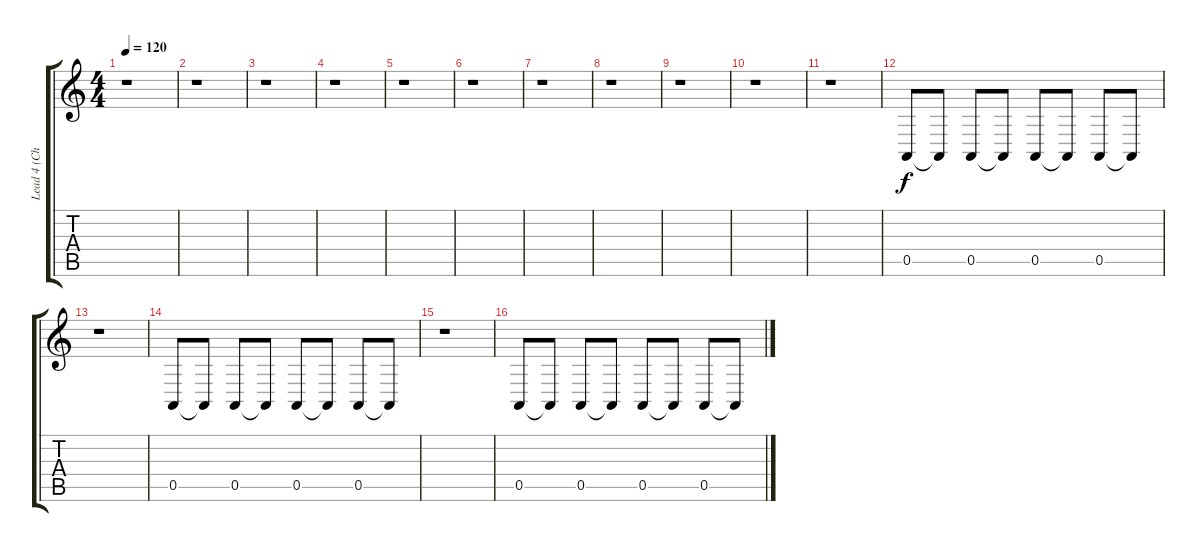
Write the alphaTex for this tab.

\track ("Lead 4 (Chiff Lead)" "Lead 4 (Ch") {instrument lead4chiff}
\staff {score tabs}
\tuning (E4 B3 G3 D3 A2 E2) {hide}
\ts (4 4)
\tempo 120
\clef g2
\ks c
r.1{dy f} |
r.1 |
r.1 |
r.1 |
r.1 |
r.1 |
r.1 |
r.1 |
r.1 |
r.1 |
r.1 |
0.5.8 0.5{t}.8 0.5.8 0.5{t}.8 0.5.8 0.5{t}.8 0.5.8 0.5{t}.8 |
r.1 |
0.5.8 0.5{t}.8 0.5.8 0.5{t}.8 0.5.8 0.5{t}.8 0.5.8 0.5{t}.8 |
r.1 |
0.5.8 0.5{t}.8 0.5.8 0.5{t}.8 0.5.8 0.5{t}.8 0.5.8 0.5{t}.8
